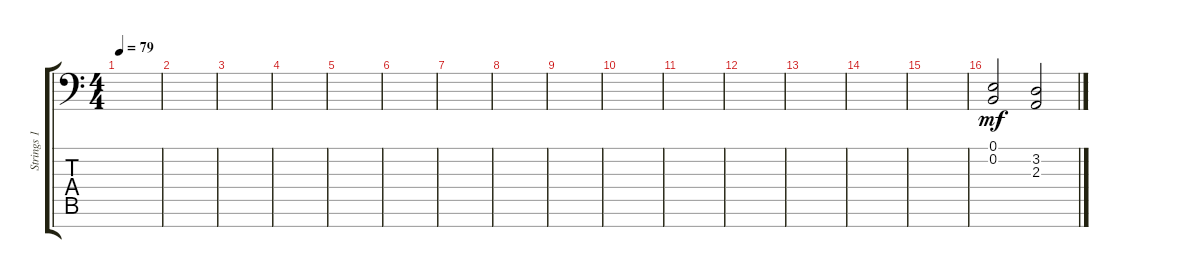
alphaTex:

\track ("Strings 1" "Strings 1") {instrument stringensemble1}
\staff {score tabs}
\tuning (E3 B2 G2 D2 A1 E1 B0) {hide}
\ts (4 4)
\tempo 79
\clef f4
\ks c
|
|
|
|
|
|
|
|
|
|
|
|
|
|
|
(0.1 0.2).2{dy mf} (3.2 2.3).2
